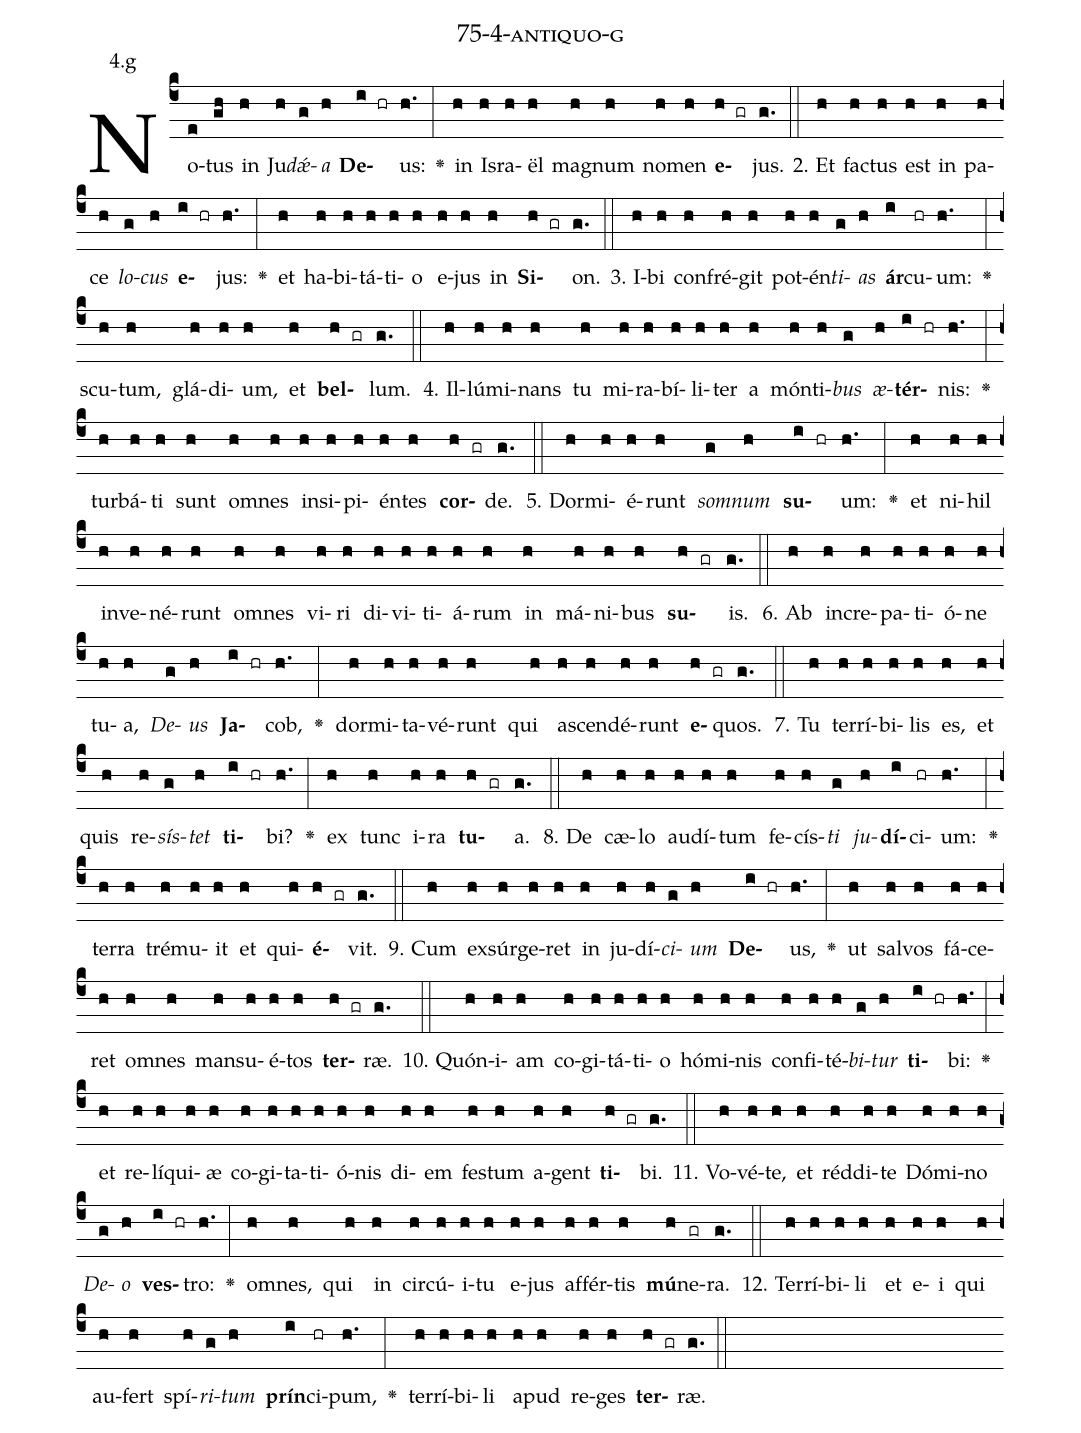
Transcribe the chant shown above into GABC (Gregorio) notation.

name: 75-4-antiquo-g;
annotation: 4.g;
%%
(c4)No(e)tus(gh) in(h) Ju(h)<i>dǽ</i>(g)<i>a</i>(h) <b>De</b>(i hr)us:(h.) <v>\greheightstar</v>(:) in(h) Is(h)ra(h)ël(h) ma(h)gnum(h) no(h)men(h) <b>e</b>(h gr)jus.(g.) (::)
2. Et(h) fac(h)tus(h) est(h) in(h) pa(h)ce(h) <i>lo</i>(g)<i>cus</i>(h) <b>e</b>(i hr)jus:(h.) <v>\greheightstar</v>(:) et(h) ha(h)bi(h)tá(h)ti(h)o(h) e(h)jus(h) in(h) <b>Si</b>(h gr)on.(g.) (::)
3. I(h)bi(h) con(h)fré(h)git(h) pot(h)én(h)<i>ti</i>(g)<i>as</i>(h) <b>ár</b>(i)cu(hr)um:(h.) <v>\greheightstar</v>(:) scu(h)tum,(h) glá(h)di(h)um,(h) et(h) <b>bel</b>(h gr)lum.(g.) (::)
4. Il(h)lú(h)mi(h)nans(h) tu(h) mi(h)ra(h)bí(h)li(h)ter(h) a(h) món(h)ti(h)<i>bus</i>(g) <i>æ</i>(h)<b>tér</b>(i hr)nis:(h.) <v>\greheightstar</v>(:) tur(h)bá(h)ti(h) sunt(h) om(h)nes(h) in(h)si(h)pi(h)én(h)tes(h) <b>cor</b>(h gr)de.(g.) (::)
5. Dor(h)mi(h)é(h)runt(h) <i>som</i>(g)<i>num</i>(h) <b>su</b>(i hr)um:(h.) <v>\greheightstar</v>(:) et(h) ni(h)hil(h) in(h)ve(h)né(h)runt(h) om(h)nes(h) vi(h)ri(h) di(h)vi(h)ti(h)á(h)rum(h) in(h) má(h)ni(h)bus(h) <b>su</b>(h gr)is.(g.) (::)
6. Ab(h) in(h)cre(h)pa(h)ti(h)ó(h)ne(h) tu(h)a,(h) <i>De</i>(g)<i>us</i>(h) <b>Ja</b>(i hr)cob,(h.) <v>\greheightstar</v>(:) dor(h)mi(h)ta(h)vé(h)runt(h) qui(h) a(h)scen(h)dé(h)runt(h) <b>e</b>(h gr)quos.(g.) (::)
7. Tu(h) ter(h)rí(h)bi(h)lis(h) es,(h) et(h) quis(h) re(h)<i>sís</i>(g)<i>tet</i>(h) <b>ti</b>(i hr)bi?(h.) <v>\greheightstar</v>(:) ex(h) tunc(h) i(h)ra(h) <b>tu</b>(h gr)a.(g.) (::)
8. De(h) cæ(h)lo(h) au(h)dí(h)tum(h) fe(h)cís(h)<i>ti</i>(g) <i>ju</i>(h)<b>dí</b>(i)ci(hr)um:(h.) <v>\greheightstar</v>(:) ter(h)ra(h) tré(h)mu(h)it(h) et(h) qui(h)<b>é</b>(h gr)vit.(g.) (::)
9. Cum(h) ex(h)súr(h)ge(h)ret(h) in(h) ju(h)dí(h)<i>ci</i>(g)<i>um</i>(h) <b>De</b>(i hr)us,(h.) <v>\greheightstar</v>(:) ut(h) sal(h)vos(h) fá(h)ce(h)ret(h) om(h)nes(h) man(h)su(h)é(h)tos(h) <b>ter</b>(h gr)ræ.(g.) (::)
10. Quón(h)i(h)am(h) co(h)gi(h)tá(h)ti(h)o(h) hó(h)mi(h)nis(h) con(h)fi(h)té(h)<i>bi</i>(g)<i>tur</i>(h) <b>ti</b>(i hr)bi:(h.) <v>\greheightstar</v>(:) et(h) re(h)lí(h)qui(h)æ(h) co(h)gi(h)ta(h)ti(h)ó(h)nis(h) di(h)em(h) fes(h)tum(h) a(h)gent(h) <b>ti</b>(h gr)bi.(g.) (::)
11. Vo(h)vé(h)te,(h) et(h) réd(h)di(h)te(h) Dó(h)mi(h)no(h) <i>De</i>(g)<i>o</i>(h) <b>ves</b>(i hr)tro:(h.) <v>\greheightstar</v>(:) om(h)nes,(h) qui(h) in(h) cir(h)cú(h)i(h)tu(h) e(h)jus(h) af(h)fér(h)tis(h) <b>mú</b>(h)ne(gr)ra.(g.) (::)
12. Ter(h)rí(h)bi(h)li(h) et(h) e(h)i(h) qui(h) au(h)fert(h) spí(h)<i>ri</i>(g)<i>tum</i>(h) <b>prín</b>(i)ci(hr)pum,(h.) <v>\greheightstar</v>(:) ter(h)rí(h)bi(h)li(h) a(h)pud(h) re(h)ges(h) <b>ter</b>(h gr)ræ.(g.) (::)
